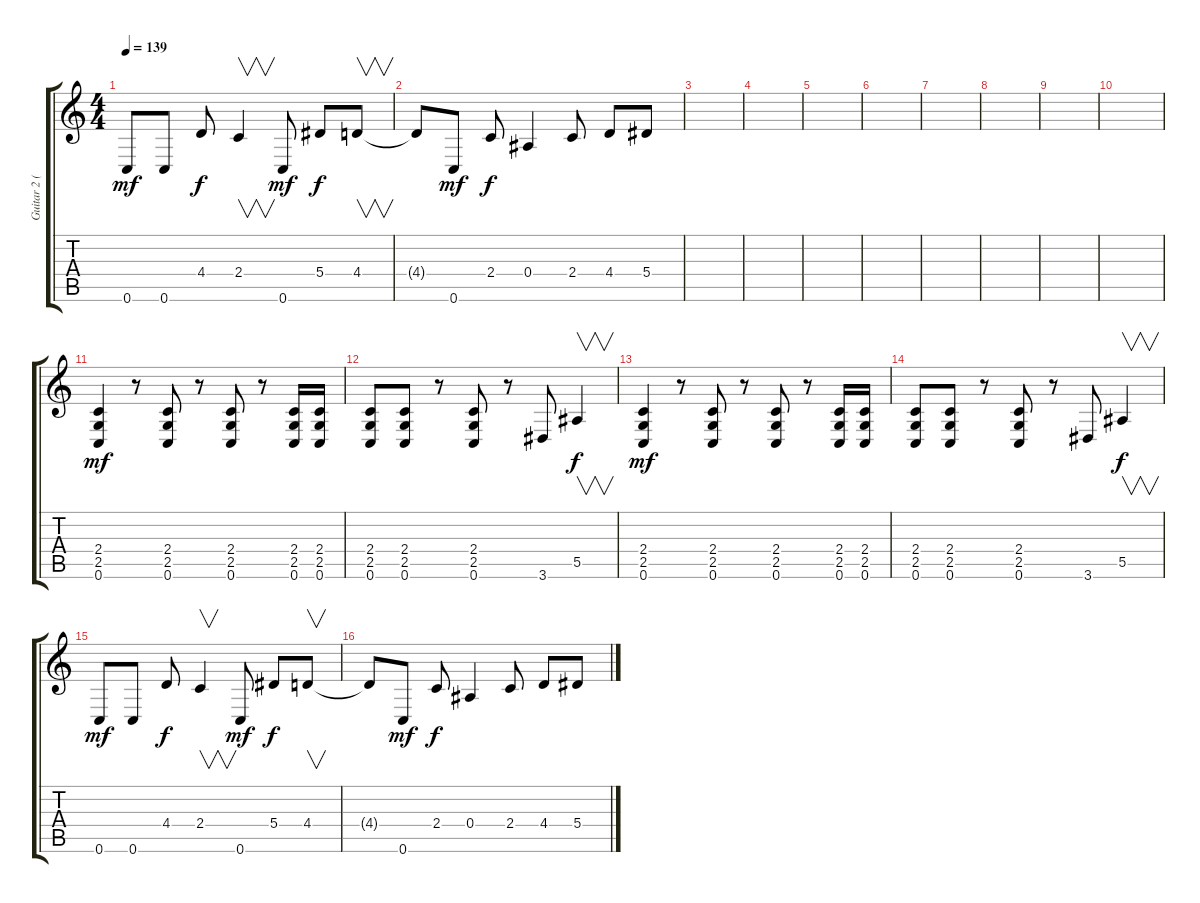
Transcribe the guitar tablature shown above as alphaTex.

\track ("Guitar 2 (Lead)" "Guitar 2 (") {instrument distortionguitar}
\staff {score tabs}
\tuning (C4 G3 Eb3 Bb2 F2 C2) {hide}
\ts (4 4)
\tempo 139
\clef g2
\ks c
0.6.8{dy mf} 0.6.8 4.4.8{dy f} 2.4.4{v} 0.6.8{dy mf} 5.4.8{dy f} 4.4.8{v} |
4.4{t}.8 0.6.8{dy mf} 2.4.8{dy f} 0.4.4 2.4.8 4.4.8 5.4.8 |
|
|
|
|
|
|
|
|
(2.4 2.5 0.6).4{dy mf} r.8 (2.4 2.5 0.6).8 r.8 (2.4 2.5 0.6).8 r.8 (2.4 2.5 0.6).16 (2.4 2.5 0.6).16 |
(2.4 2.5 0.6).8 (2.4 2.5 0.6).8 r.8 (2.4 2.5 0.6).8 r.8 3.6.8 5.5.4{v dy f} |
(2.4 2.5 0.6).4{dy mf} r.8 (2.4 2.5 0.6).8 r.8 (2.4 2.5 0.6).8 r.8 (2.4 2.5 0.6).16 (2.4 2.5 0.6).16 |
(2.4 2.5 0.6).8 (2.4 2.5 0.6).8 r.8 (2.4 2.5 0.6).8 r.8 3.6.8 5.5.4{v dy f} |
0.6.8{dy mf} 0.6.8 4.4.8{dy f} 2.4.4{v} 0.6.8{dy mf} 5.4.8{dy f} 4.4.8{v} |
4.4{t}.8 0.6.8{dy mf} 2.4.8{dy f} 0.4.4 2.4.8 4.4.8 5.4.8
